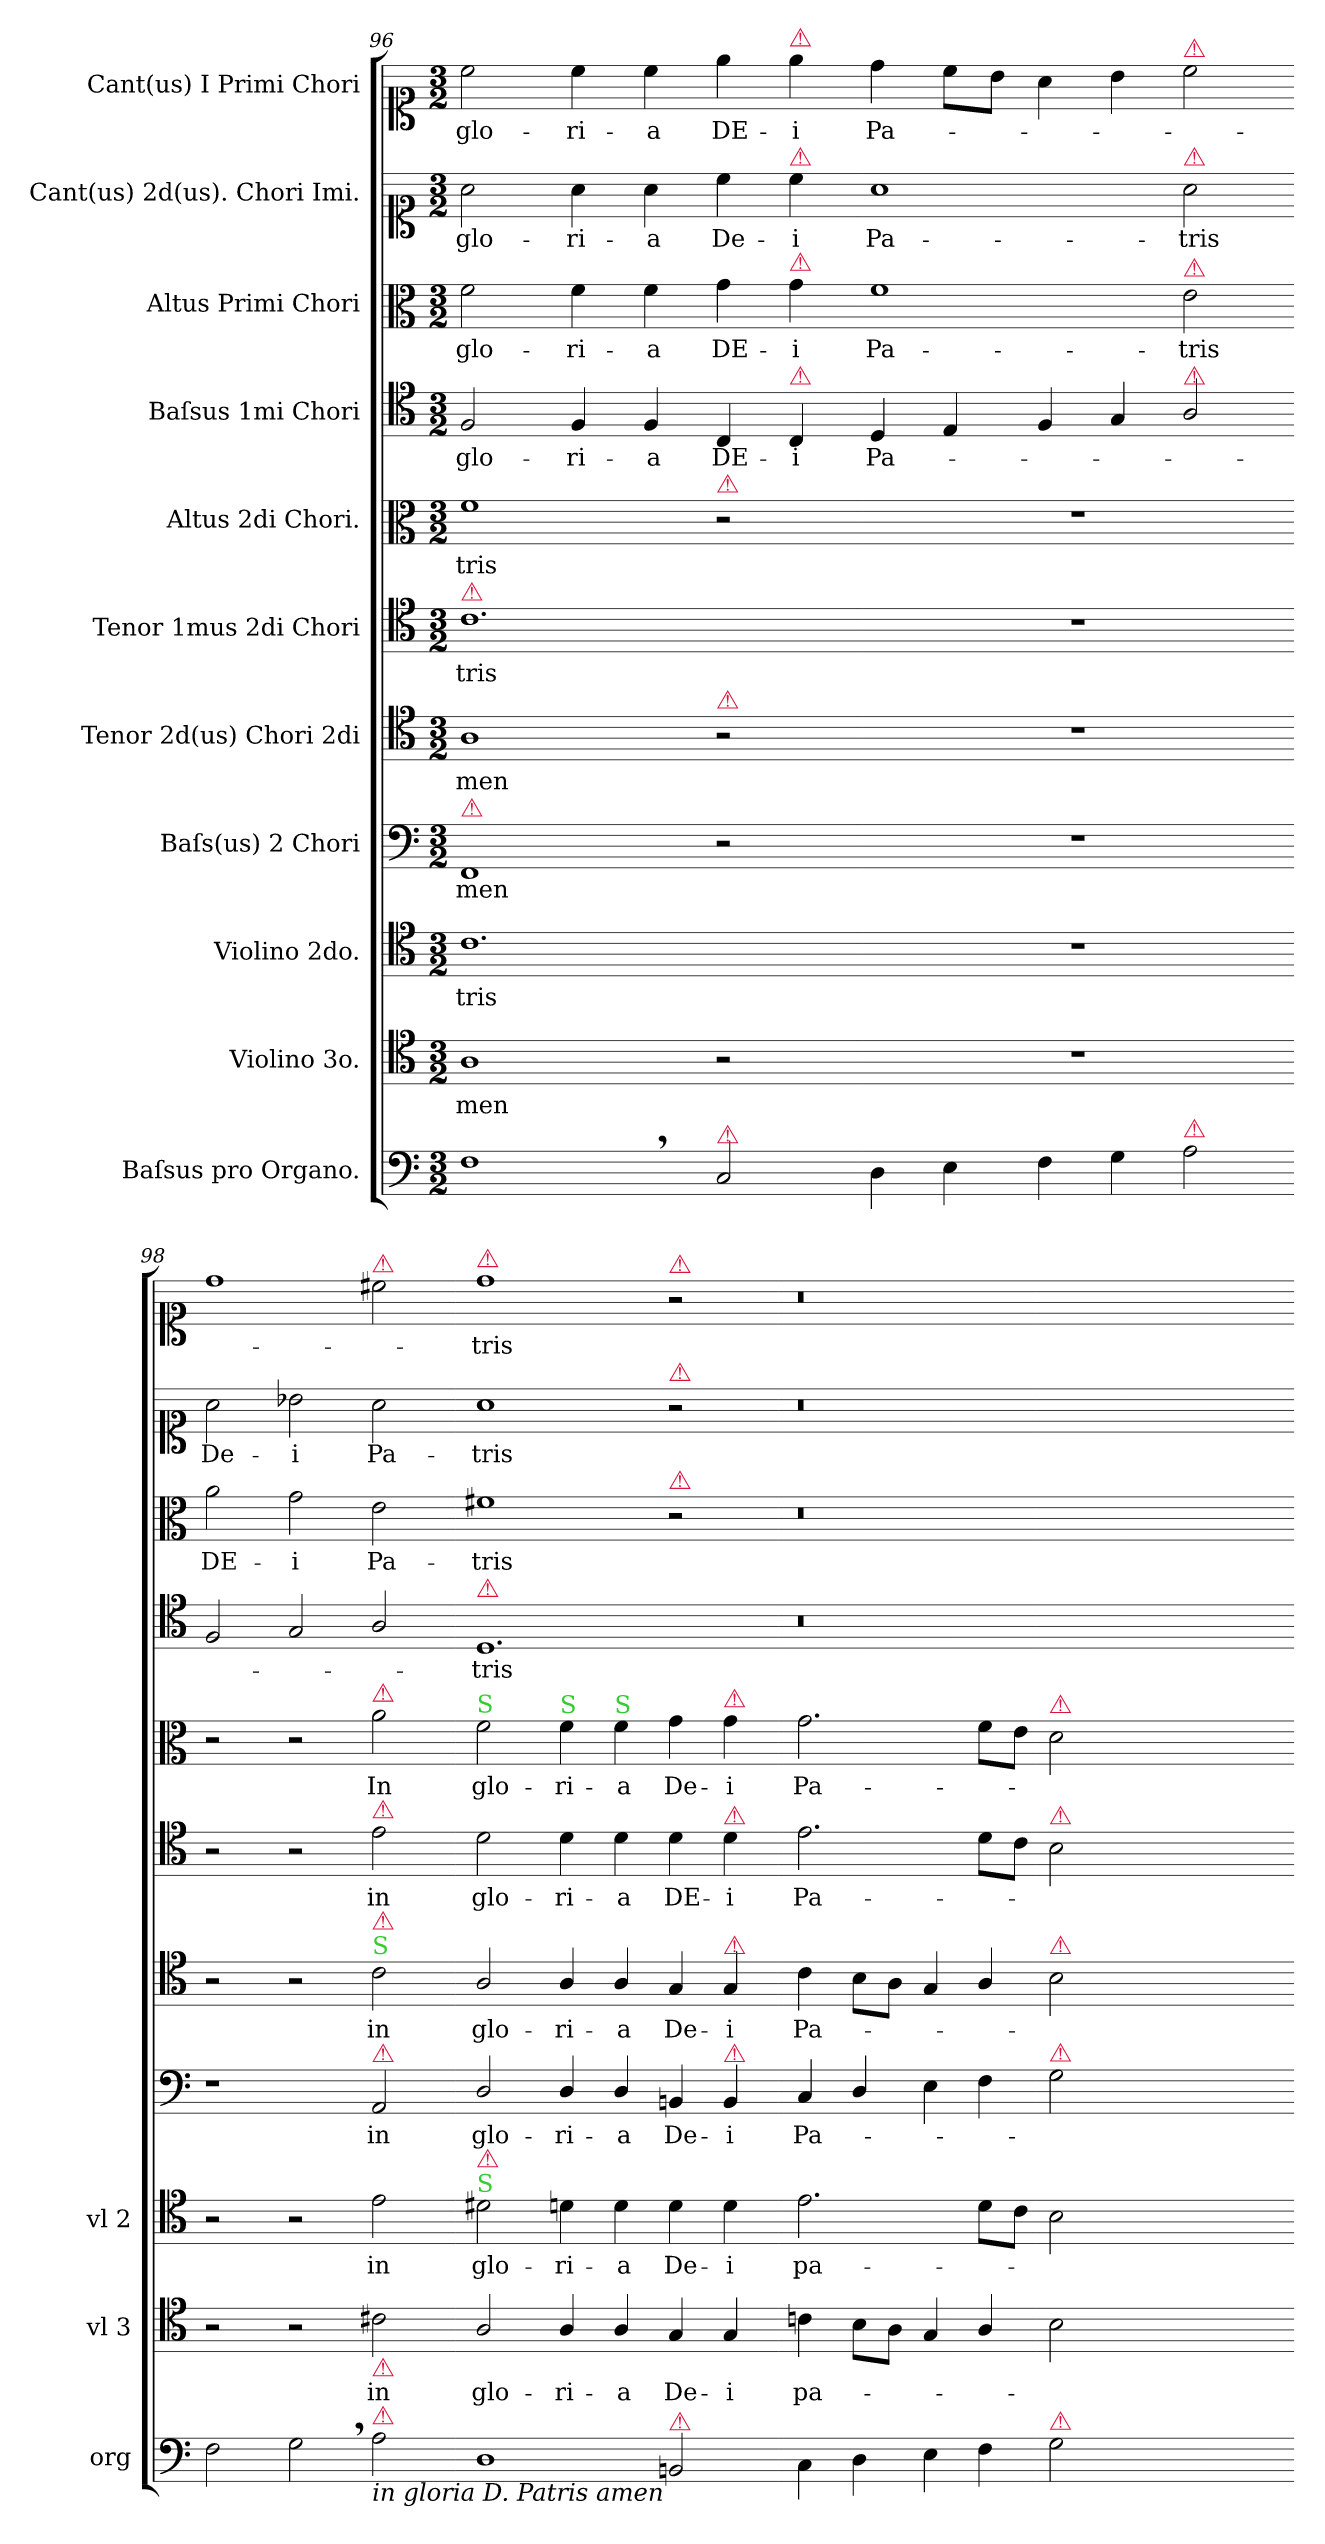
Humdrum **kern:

**kern	**kern	**text	**kern	**text	**kern	**text	**kern	**text	**kern	**text	**kern	**text	**kern	**text	**kern	**text	**kern	**text	**kern	**text
*part11	*part10	*part10	*part9	*part9	*part8	*part8	*part7	*part7	*part6	*part6	*part5	*part5	*part4	*part4	*part3	*part3	*part2	*part2	*part1	*part1
*staff11	*staff10	*staff10	*staff9	*staff9	*staff8	*staff8	*staff7	*staff7	*staff6	*staff6	*staff5	*staff5	*staff4	*staff4	*staff3	*staff3	*staff2	*staff2	*staff1	*staff1
*I"Baſsus pro Organo.	*I"Violino 3o.	*	*I"Violino 2do.	*	*I"Baſs(us) 2 Chori	*	*I"Tenor 2d(us) Chori 2di	*	*I"Tenor 1mus 2di Chori	*	*I"Altus 2di Chori.	*	*I"Baſsus 1mi Chori	*	*I"Altus Primi Chori	*	*I"Cant(us) 2d(us). Chori Imi.	*	*I"Cant(us) I Primi Chori	*
*I'org	*I'vl 3	*	*I'vl 2	*	*	*	*	*	*	*	*	*	*	*	*	*	*	*	*	*
*clefF4	*clefC4	*	*clefC4	*	*clefF4	*	*clefC4	*	*clefC4	*	*clefC3	*	*clefC4	*	*clefC3	*	*clefC1	*	*clefC1	*
*k[]	*k[]	*	*k[]	*	*k[]	*	*k[]	*	*k[]	*	*k[]	*	*k[]	*	*k[]	*	*k[]	*	*k[]	*
*D:dor	*D:dor	*	*D:dor	*	*D:dor	*	*D:dor	*	*D:dor	*	*D:dor	*	*D:dor	*	*D:dor	*	*D:dor	*	*D:dor	*
*M3/2	*M3/2	*	*M3/2	*	*M3/2	*	*M3/2	*	*M3/2	*	*M3/2	*	*M3/2	*	*M3/2	*	*M3/2	*	*M3/2	*
=96	=96	=96	=96	=96	=96	=96	=96	=96	=96	=96	=96	=96	=96	=96	=96	=96	=96	=96	=96	=96
!	!	!	!	!	!	!	!	!	!LO:TX:a:color=crimson:t=⚠	!	!	!	!	!	!	!	!	!	!	!
!	!	!	!	!	!LO:TX:a:color=crimson:t=⚠	!	!	!	!	!	!	!	!	!	!	!	!	!	!	!
!	!	!	!	!	!	!	!	!	!	!	!	!	!	!LO:LY:i	!	!	!	!	!	!
1F,	1A	-men	1.c	-tris	1FF	-men	1A	-men	1.c	-tris	1f	-tris	2F/	glo-	2f\	glo-	2a\	glo-	2cc\	glo-
!	!	!	!	!	!	!	!	!	!	!	!	!	!	!LO:LY:i	!	!	!	!	!	!
.	.	.	.	.	.	.	.	.	.	.	.	.	4F/	-ri-	4f\	-ri-	4a\	-ri-	4cc\	-ri-
!	!	!	!	!	!	!	!	!	!	!	!	!	!	!LO:LY:i	!	!	!	!	!	!
.	.	.	.	.	.	.	.	.	.	.	.	.	4F/	-a	4f\	-a	4a\	-a	4cc\	-a
!	!	!	!	!	!	!	!	!	!	!	!LO:TX:a:color=crimson:t=⚠	!	!	!	!	!	!	!	!	!
!	!	!	!	!	!	!	!LO:TX:a:color=crimson:t=⚠	!	!	!	!	!	!	!	!	!	!	!	!	!
!LO:TX:a:color=crimson:t=⚠	!	!	!	!	!	!	!	!	!	!	!	!	!	!	!	!	!	!	!	!
!	!	!	!	!	!	!	!	!	!	!	!	!	!	!LO:LY:i	!	!	!	!	!	!
2C/	2r	.	.	.	2r	.	2r	.	.	.	2r	.	4C/	DE-	4g\	DE-	4cc\	De-	4ee\	DE-
!	!	!	!	!	!	!	!	!	!	!	!	!	!	!	!	!	!	!	!LO:TX:a:color=crimson:t=⚠	!
!	!	!	!	!	!	!	!	!	!	!	!	!	!	!	!	!	!LO:TX:a:color=crimson:t=⚠	!	!	!
!	!	!	!	!	!	!	!	!	!	!	!	!	!	!	!LO:TX:a:color=crimson:t=⚠	!	!	!	!	!
!	!	!	!	!	!	!	!	!	!	!	!	!	!LO:TX:a:color=crimson:t=⚠	!	!	!	!	!	!	!
!	!	!	!	!	!	!	!	!	!	!	!	!	!	!LO:LY:i	!	!	!	!	!	!
.	.	.	.	.	.	.	.	.	.	.	.	.	4C/	-i	4g\	-i	4cc\	-i	4ee\	-i
=97-	=97-	=97-	=97-	=97-	=97-	=97-	=97-	=97-	=97-	=97-	=97-	=97-	=97-	=97-	=97-	=97-	=97-	=97-	=97-	=97-
!	!	!	!	!	!	!	!	!	!	!	!	!	!	!LO:LY:i	!	!	!	!	!	!
4D\	1.r	.	1.r	.	1.r	.	1.r	.	1.r	.	1.r	.	4D/	Pa-	1f	Pa-	1a	Pa-	4dd\	Pa-
4E\	.	.	.	.	.	.	.	.	.	.	.	.	4E/	.	.	.	.	.	8cc\L	.
.	.	.	.	.	.	.	.	.	.	.	.	.	.	.	.	.	.	.	8b\J	.
4F\	.	.	.	.	.	.	.	.	.	.	.	.	4F/	.	.	.	.	.	4a\	.
4G\	.	.	.	.	.	.	.	.	.	.	.	.	4G/	.	.	.	.	.	4b\	.
!	!	!	!	!	!	!	!	!	!	!	!	!	!	!	!	!	!	!	!LO:TX:a:color=crimson:t=⚠	!
!	!	!	!	!	!	!	!	!	!	!	!	!	!	!	!	!	!LO:TX:a:color=crimson:t=⚠	!	!	!
!	!	!	!	!	!	!	!	!	!	!	!	!	!	!	!LO:TX:a:color=crimson:t=⚠	!	!	!	!	!
!	!	!	!	!	!	!	!	!	!	!	!	!	!LO:TX:a:color=crimson:t=⚠	!	!	!	!	!	!	!
!LO:TX:a:color=crimson:t=⚠	!	!	!	!	!	!	!	!	!	!	!	!	!	!	!	!	!	!	!	!
2A\	.	.	.	.	.	.	.	.	.	.	.	.	2A/	.	2e\	-tris	2a\	-tris	2cc\	.
=98-	=98-	=98-	=98-	=98-	=98-	=98-	=98-	=98-	=98-	=98-	=98-	=98-	=98-	=98-	=98-	=98-	=98-	=98-	=98-	=98-
2F\	2r	.	2r	.	1r	.	2r	.	2r	.	2r	.	2F/	.	2a\	DE-	2a\	De-	1dd	.
2G,\	2r	.	2r	.	.	.	2r	.	2r	.	2r	.	2G/	.	2g\	-i	2b-X\	-i	.	.
!	!	!	!	!	!	!	!	!	!	!	!	!	!	!	!	!	!	!	!LO:TX:a:color=crimson:t=⚠	!
!	!	!	!	!	!	!	!	!	!	!	!LO:TX:a:color=crimson:t=⚠	!	!	!	!	!	!	!	!	!
!	!	!	!	!	!	!	!	!	!LO:TX:a:color=crimson:t=⚠	!	!	!	!	!	!	!	!	!	!	!
!	!	!	!	!	!	!	!LO:TX:a:color=limegreen:t=S	!	!	!	!	!	!	!	!	!	!	!	!	!
!	!	!	!	!	!	!	!LO:TX:a:color=crimson:t=⚠	!	!	!	!	!	!	!	!	!	!	!	!	!
!	!	!	!	!	!LO:TX:a:color=crimson:t=⚠	!	!	!	!	!	!	!	!	!	!	!	!	!	!	!
!	!LO:TX:b:color=crimson:t=⚠	!	!	!	!	!	!	!	!	!	!	!	!	!	!	!	!	!	!	!
!LO:TX:b:i:t=in gloria D. Patris amen	!	!	!	!	!	!	!	!	!	!	!	!	!	!	!	!	!	!	!	!
!LO:TX:a:color=crimson:t=⚠	!	!	!	!	!	!	!	!	!	!	!	!	!	!	!	!	!	!	!	!
!	!	!LO:LY:i	!	!LO:LY:i	!	!	!	!LO:LY:i	!	!LO:LY:i	!	!	!	!	!	!	!	!	!	!
2A\	2c#X\	in	2e\	in	2AA/	in	2c\	in	2e\	in	2a\	In	2A/	.	2e\	Pa-	2a\	Pa-	2cc#X\	.
=99-	=99-	=99-	=99-	=99-	=99-	=99-	=99-	=99-	=99-	=99-	=99-	=99-	=99-	=99-	=99-	=99-	=99-	=99-	=99-	=99-
!	!	!	!	!	!	!	!	!	!	!	!	!	!	!	!	!	!	!	!LO:TX:a:color=crimson:t=⚠	!
!	!	!	!	!	!	!	!	!	!	!	!	!	!LO:TX:a:color=crimson:t=⚠	!	!	!	!	!	!	!
!	!	!	!	!	!	!	!	!	!	!	!LO:TX:a:color=limegreen:t=S	!	!	!	!	!	!	!	!	!
!	!	!	!LO:TX:a:color=limegreen:t=S	!	!	!	!	!	!	!	!	!	!	!	!	!	!	!	!	!
!	!	!	!LO:TX:a:color=crimson:t=⚠	!	!	!	!	!	!	!	!	!	!	!	!	!	!	!	!	!
!	!	!LO:LY:i	!	!LO:LY:i	!	!	!	!LO:LY:i	!	!LO:LY:i	!	!	!	!LO:LY:i	!	!	!	!	!	!
1D	2A/	glo-	2d#X\	glo-	2D/	glo-	2A/	glo-	2d\	glo-	2f\	glo-	1.D	tris	1f#X	-tris	1a	-tris	1dd	-tris
!	!	!	!	!	!	!	!	!	!	!	!LO:TX:a:color=limegreen:t=S	!	!	!	!	!	!	!	!	!
!	!	!LO:LY:i	!	!LO:LY:i	!	!	!	!LO:LY:i	!	!LO:LY:i	!	!	!	!	!	!	!	!	!	!
.	4A/	-ri-	4dn\	-ri-	4D/	-ri-	4A/	-ri-	4d\	-ri-	4f\	-ri-	.	.	.	.	.	.	.	.
!	!	!	!	!	!	!	!	!	!	!	!LO:TX:a:color=limegreen:t=S	!	!	!	!	!	!	!	!	!
!	!	!LO:LY:i	!	!LO:LY:i	!	!	!	!LO:LY:i	!	!LO:LY:i	!	!	!	!	!	!	!	!	!	!
.	4A/	-a	4d\	-a	4D/	-a	4A/	-a	4d\	-a	4f\	-a	.	.	.	.	.	.	.	.
!	!	!	!	!	!	!	!	!	!	!	!	!	!	!	!	!	!	!	!LO:TX:a:color=crimson:t=⚠	!
!	!	!	!	!	!	!	!	!	!	!	!	!	!	!	!	!	!LO:TX:a:color=crimson:t=⚠	!	!	!
!	!	!	!	!	!	!	!	!	!	!	!	!	!	!	!LO:TX:a:color=crimson:t=⚠	!	!	!	!	!
!LO:TX:a:color=crimson:t=⚠	!	!	!	!	!	!	!	!	!	!	!	!	!	!	!	!	!	!	!	!
!	!	!LO:LY:i	!	!LO:LY:i	!	!	!	!LO:LY:i	!	!LO:LY:i	!	!	!	!	!	!	!	!	!	!
2BBn/	4G/	De-	4d\	De-	4BBn/	De-	4G/	De-	4d\	DE-	4g\	De-	.	.	2r	.	2r	.	2r	.
!	!	!	!	!	!	!	!	!	!	!	!LO:TX:a:color=crimson:t=⚠	!	!	!	!	!	!	!	!	!
!	!	!	!	!	!	!	!	!	!LO:TX:a:color=crimson:t=⚠	!	!	!	!	!	!	!	!	!	!	!
!	!	!	!	!	!	!	!LO:TX:a:color=crimson:t=⚠	!	!	!	!	!	!	!	!	!	!	!	!	!
!	!	!	!	!	!LO:TX:a:color=crimson:t=⚠	!	!	!	!	!	!	!	!	!	!	!	!	!	!	!
!	!	!LO:LY:i	!	!LO:LY:i	!	!	!	!LO:LY:i	!	!LO:LY:i	!	!	!	!	!	!	!	!	!	!
.	4G/	-i	4d\	-i	4BB/	-i	4G/	-i	4d\	-i	4g\	-i	.	.	.	.	.	.	.	.
=100-	=100-	=100-	=100-	=100-	=100-	=100-	=100-	=100-	=100-	=100-	=100-	=100-	=100-	=100-	=100-	=100-	=100-	=100-	=100-	=100-
!	!	!LO:LY:i	!	!LO:LY:i	!	!	!	!LO:LY:i	!	!LO:LY:i	!	!	!	!	!	!	!	!	!	!
4C\	4cn\	pa-	2.e\	pa-	4C/	Pa-	4c\	Pa-	2.e\	Pa-	2.g\	Pa-	0.r	.	0.r	.	0.r	.	0.r	.
4D\	8B\L	.	.	.	4D/	.	8B\L	.	.	.	.	.	.	.	.	.	.	.	.	.
.	8A\J	.	.	.	.	.	8A\J	.	.	.	.	.	.	.	.	.	.	.	.	.
4E\	4G/	.	.	.	4E\	.	4G/	.	.	.	.	.	.	.	.	.	.	.	.	.
4F\	4A/	.	8d\L	.	4F\	.	4A/	.	8d\L	.	8f\L	.	.	.	.	.	.	.	.	.
.	.	.	8c\J	.	.	.	.	.	8c\J	.	8e\J	.	.	.	.	.	.	.	.	.
!	!	!	!	!	!	!	!	!	!	!	!LO:TX:a:color=crimson:t=⚠	!	!	!	!	!	!	!	!	!
!	!	!	!	!	!	!	!	!	!LO:TX:a:color=crimson:t=⚠	!	!	!	!	!	!	!	!	!	!	!
!	!	!	!	!	!	!	!LO:TX:a:color=crimson:t=⚠	!	!	!	!	!	!	!	!	!	!	!	!	!
!	!	!	!	!	!LO:TX:a:color=crimson:t=⚠	!	!	!	!	!	!	!	!	!	!	!	!	!	!	!
!LO:TX:a:color=crimson:t=⚠	!	!	!	!	!	!	!	!	!	!	!	!	!	!	!	!	!	!	!	!
2G\	2B\	.	2B\	.	2G\	.	2B\	.	2B\	.	2d\	.	.	.	.	.	.	.	.	.
1.ryy	1.ryy	.	1.ryy	.	1.ryy	.	1.ryy	.	1.ryy	.	1.ryy	.	.	.	.	.	.	.	.	.
=-	=-	=-	=-	=-	=-	=-	=-	=-	=-	=-	=-	=-	=-	=-	=-	=-	=-	=-	=-	=-
*-	*-	*-	*-	*-	*-	*-	*-	*-	*-	*-	*-	*-	*-	*-	*-	*-	*-	*-	*-	*-
